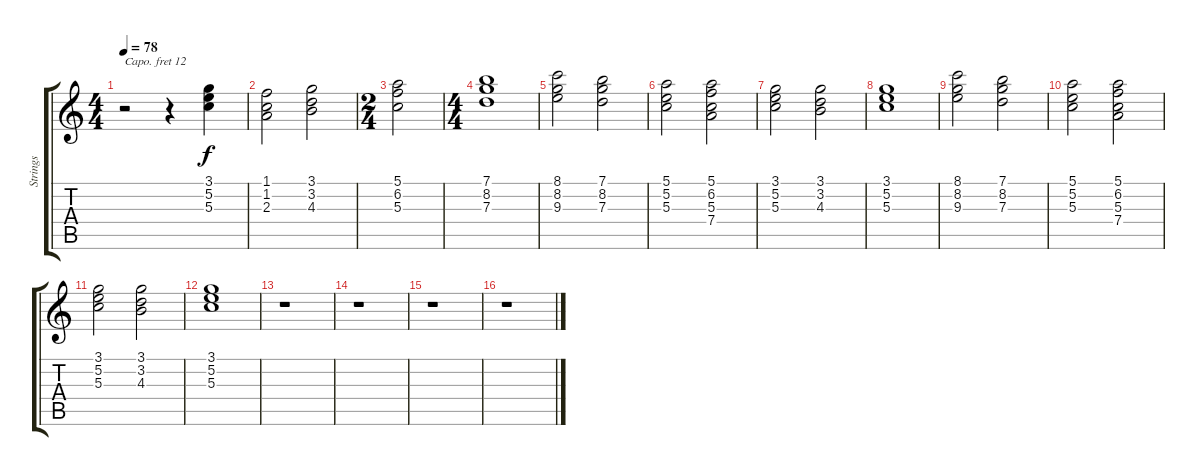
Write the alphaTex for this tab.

\track ("Strings" "Strings") {instrument stringensemble1}
\staff {score tabs}
\capo 12
\tuning (E4 B3 G3 D3 A2 E2) {hide}
\ts (4 4)
\tempo 78
\clef g2
\ks c
r.2{dy f} r.4 (3.1 5.2 5.3).4 |
(1.1 1.2 2.3).2 (3.1 3.2 4.3).2 |
\ts (2 4)
(5.1 6.2 5.3).2 |
\ts (4 4)
(7.1 8.2 7.3).1 |
(8.1 8.2 9.3).2 (7.1 8.2 7.3).2 |
(5.1 5.2 5.3).2 (5.1 6.2 5.3 7.4).2 |
(3.1 5.2 5.3).2 (3.1 3.2 4.3).2 |
(3.1 5.2 5.3).1 |
(8.1 8.2 9.3).2 (7.1 8.2 7.3).2 |
(5.1 5.2 5.3).2 (5.1 6.2 5.3 7.4).2 |
(3.1 5.2 5.3).2 (3.1 3.2 4.3).2 |
(3.1 5.2 5.3).1 |
r.1 |
r.1 |
r.1 |
r.1
